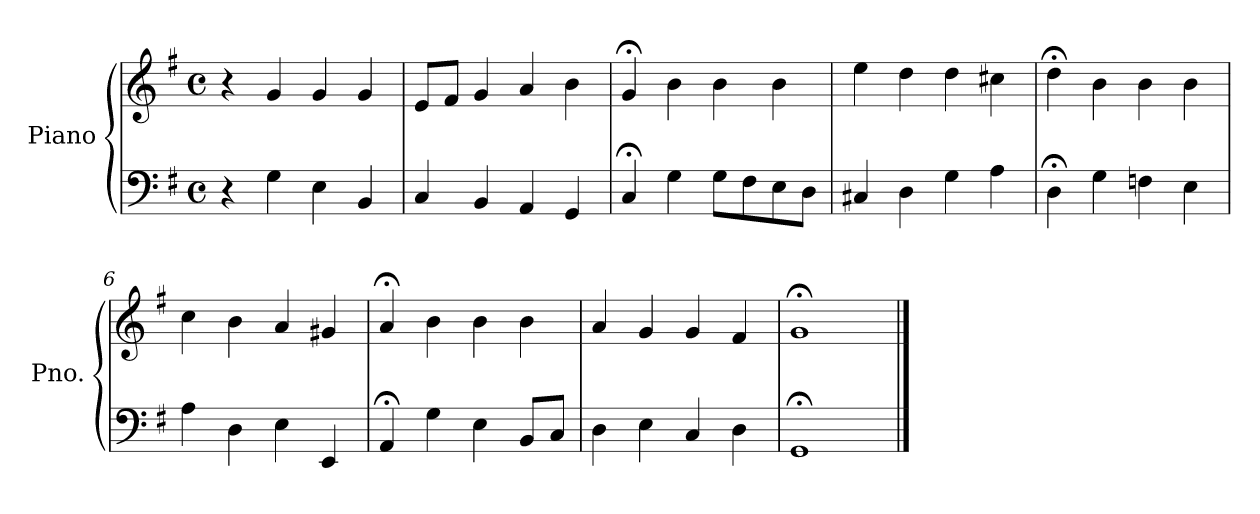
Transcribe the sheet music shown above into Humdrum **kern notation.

**kern	**kern
*part1	*part1
*staff2	*staff1
*I"Piano	*
*I'Pno.	*
*clefF4	*clefG2
*k[f#]	*k[f#]
*M4/4	*M4/4
*met(c)	*met(c)
=1	=1
4r	4r
4G\	4g/
4E\	4g/
4BB/	4g/
=2	=2
4C/	8e/L
.	8f#/J
4BB/	4g/
4AA/	4a/
4GG/	4b\
=3	=3
4C;</	4g;</
4G\	4b\
8G\L	4b\
8F#\	.
8E\	4b\
8D\J	.
=4	=4
4C#X/	4ee\
4D\	4dd\
4G\	4dd\
4A\	4cc#X\
=5	=5
4D;<\	4dd;<\
4G\	4b\
4Fn\	4b\
4E\	4b\
=6	=6
4A\	4cc\
4D\	4b\
4E\	4a/
4EE/	4g#X/
!!LO:LB:g=z
=7	=7
4AA;</	4a;</
4G\	4b\
4E\	4b\
8BB/L	4b\
8C/J	.
=8	=8
4D\	4a/
4E\	4g/
4C/	4g/
4D\	4f#/
=9	=9
1GG;<	1g;<
==	==
*-	*-
